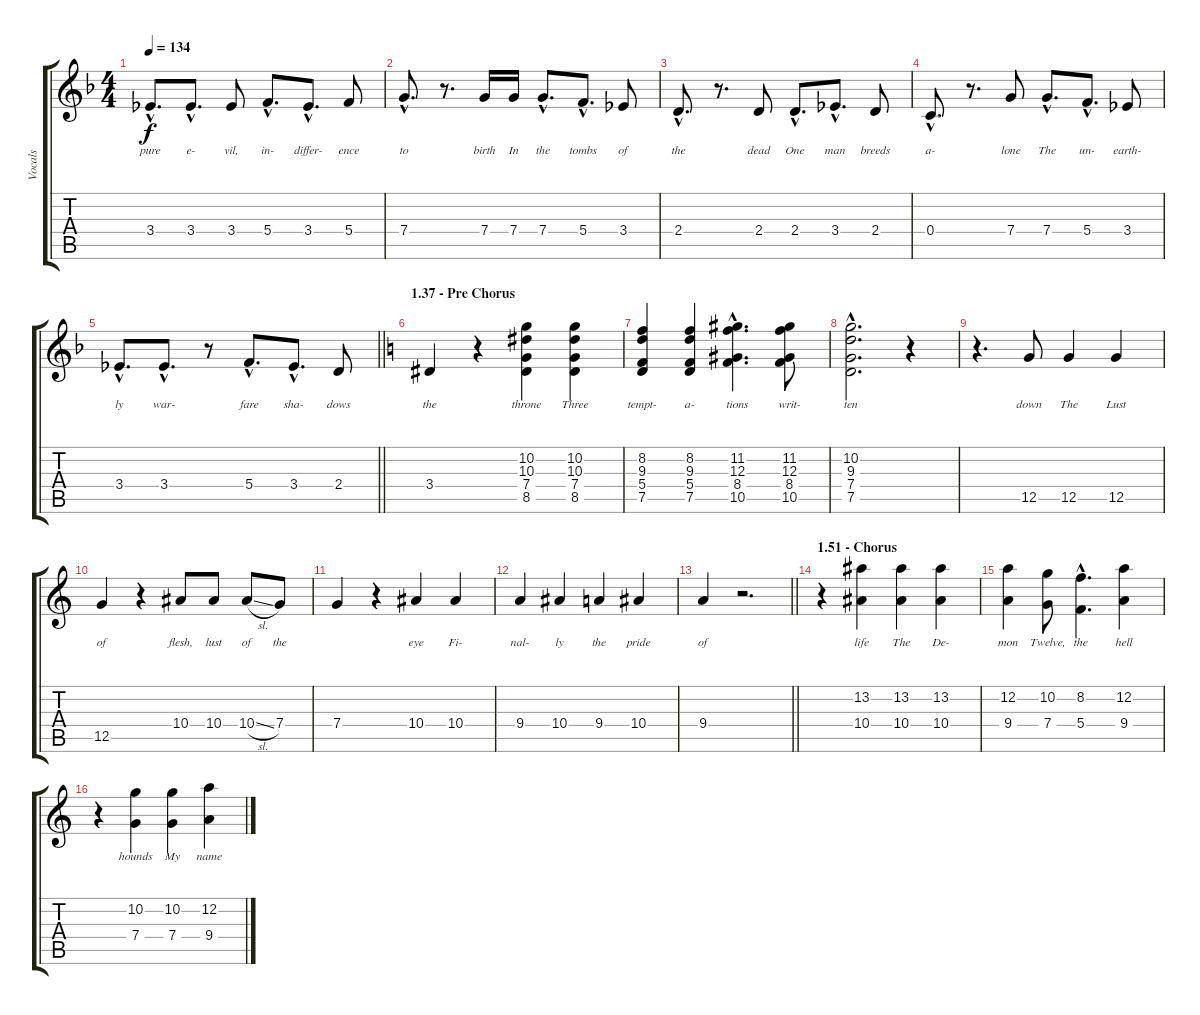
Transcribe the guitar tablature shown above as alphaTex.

\track ("Vocals" "Vocals") {instrument overdrivenguitar}
\staff {score tabs}
\tuning (D4 A3 F3 C3 G2 D2) {hide}
\ts (4 4)
\tempo 134
\clef g2
\ks dminor
3.4{hac}.8{d lyrics (0 "pure") lyrics (1 "") lyrics (2 "") lyrics (3 "") lyrics (4 "") dy f} 3.4{hac}.8{d lyrics (0 "e-") lyrics (1 "") lyrics (2 "") lyrics (3 "") lyrics (4 "")} 3.4.8{lyrics (0 "vil,") lyrics (1 "") lyrics (2 "") lyrics (3 "") lyrics (4 "")} 5.4{hac}.8{d lyrics (0 "in-") lyrics (1 "") lyrics (2 "") lyrics (3 "") lyrics (4 "")} 3.4{hac}.8{d lyrics (0 "differ-") lyrics (1 "") lyrics (2 "") lyrics (3 "") lyrics (4 "")} 5.4.8{lyrics (0 "ence") lyrics (1 "") lyrics (2 "") lyrics (3 "") lyrics (4 "")} |
7.4{hac}.8{d lyrics (0 "to") lyrics (1 "") lyrics (2 "") lyrics (3 "") lyrics (4 "")} r.8{d} 7.4.16{lyrics (0 "birth") lyrics (1 "") lyrics (2 "") lyrics (3 "") lyrics (4 "")} 7.4.16{lyrics (0 "In") lyrics (1 "") lyrics (2 "") lyrics (3 "") lyrics (4 "")} 7.4{hac}.8{d lyrics (0 "the") lyrics (1 "") lyrics (2 "") lyrics (3 "") lyrics (4 "")} 5.4{hac}.8{d lyrics (0 "tombs") lyrics (1 "") lyrics (2 "") lyrics (3 "") lyrics (4 "")} 3.4.8{lyrics (0 "of") lyrics (1 "") lyrics (2 "") lyrics (3 "") lyrics (4 "")} |
2.4{hac}.8{d lyrics (0 "the") lyrics (1 "") lyrics (2 "") lyrics (3 "") lyrics (4 "")} r.8{d} 2.4.8{lyrics (0 "dead") lyrics (1 "") lyrics (2 "") lyrics (3 "") lyrics (4 "")} 2.4{hac}.8{d lyrics (0 "One") lyrics (1 "") lyrics (2 "") lyrics (3 "") lyrics (4 "")} 3.4{hac}.8{d lyrics (0 "man") lyrics (1 "") lyrics (2 "") lyrics (3 "") lyrics (4 "")} 2.4.8{lyrics (0 "breeds") lyrics (1 "") lyrics (2 "") lyrics (3 "") lyrics (4 "")} |
0.4{hac}.8{d lyrics (0 "a-") lyrics (1 "") lyrics (2 "") lyrics (3 "") lyrics (4 "")} r.8{d} 7.4.8{lyrics (0 "lone") lyrics (1 "") lyrics (2 "") lyrics (3 "") lyrics (4 "")} 7.4{hac}.8{d lyrics (0 "The") lyrics (1 "") lyrics (2 "") lyrics (3 "") lyrics (4 "")} 5.4{hac}.8{d lyrics (0 "un-") lyrics (1 "") lyrics (2 "") lyrics (3 "") lyrics (4 "")} 3.4.8{lyrics (0 "earth-") lyrics (1 "") lyrics (2 "") lyrics (3 "") lyrics (4 "")} |
\barLineRight lightlight
3.4{hac}.8{d lyrics (0 "ly") lyrics (1 "") lyrics (2 "") lyrics (3 "") lyrics (4 "")} 3.4{hac}.8{d lyrics (0 "war-") lyrics (1 "") lyrics (2 "") lyrics (3 "") lyrics (4 "")} r.8 5.4{hac}.8{d lyrics (0 "fare") lyrics (1 "") lyrics (2 "") lyrics (3 "") lyrics (4 "")} 3.4{hac}.8{d lyrics (0 "sha-") lyrics (1 "") lyrics (2 "") lyrics (3 "") lyrics (4 "")} 2.4.8{lyrics (0 "dows") lyrics (1 "") lyrics (2 "") lyrics (3 "") lyrics (4 "")} |
\section ("" "1.37 - Pre Chorus")
\ks aminor
3.4.4{lyrics (0 "the") lyrics (1 "") lyrics (2 "") lyrics (3 "") lyrics (4 "")} r.4 (10.2 10.3 7.4 8.5).4{lyrics (0 "throne") lyrics (1 "") lyrics (2 "") lyrics (3 "") lyrics (4 "")} (10.2 10.3 7.4 8.5).4{lyrics (0 "Three") lyrics (1 "") lyrics (2 "") lyrics (3 "") lyrics (4 "")} |
(8.2 9.3 5.4 7.5).4{lyrics (0 "tempt-") lyrics (1 "") lyrics (2 "") lyrics (3 "") lyrics (4 "")} (8.2 9.3 5.4 7.5).4{lyrics (0 "a-") lyrics (1 "") lyrics (2 "") lyrics (3 "") lyrics (4 "")} (11.2{hac} 12.3{hac} 8.4{hac} 10.5{hac}).4{d lyrics (0 "tions") lyrics (1 "") lyrics (2 "") lyrics (3 "") lyrics (4 "")} (11.2 12.3 8.4 10.5).8{lyrics (0 "writ-") lyrics (1 "") lyrics (2 "") lyrics (3 "") lyrics (4 "")} |
(10.2{hac} 9.3{hac} 7.4{hac} 7.5{hac}).2{d lyrics (0 "ten") lyrics (1 "") lyrics (2 "") lyrics (3 "") lyrics (4 "")} r.4 |
r.4{d} 12.5.8{lyrics (0 "down") lyrics (1 "") lyrics (2 "") lyrics (3 "") lyrics (4 "")} 12.5.4{lyrics (0 "The") lyrics (1 "") lyrics (2 "") lyrics (3 "") lyrics (4 "")} 12.5.4{lyrics (0 "Lust") lyrics (1 "") lyrics (2 "") lyrics (3 "") lyrics (4 "")} |
12.5.4{lyrics (0 "of") lyrics (1 "") lyrics (2 "") lyrics (3 "") lyrics (4 "")} r.4 10.4.8{lyrics (0 "flesh,") lyrics (1 "") lyrics (2 "") lyrics (3 "") lyrics (4 "")} 10.4.8{lyrics (0 "lust") lyrics (1 "") lyrics (2 "") lyrics (3 "") lyrics (4 "")} 10.4{sl}.8{lyrics (0 "of") lyrics (1 "") lyrics (2 "") lyrics (3 "") lyrics (4 "")} 7.4.8{lyrics (0 "the") lyrics (1 "") lyrics (2 "") lyrics (3 "") lyrics (4 "")} |
7.4.4{lyrics (0 "") lyrics (1 "") lyrics (2 "") lyrics (3 "") lyrics (4 "")} r.4 10.4.4{lyrics (0 "eye") lyrics (1 "") lyrics (2 "") lyrics (3 "") lyrics (4 "")} 10.4.4{lyrics (0 "Fi-") lyrics (1 "") lyrics (2 "") lyrics (3 "") lyrics (4 "")} |
9.4.4{lyrics (0 "nal-") lyrics (1 "") lyrics (2 "") lyrics (3 "") lyrics (4 "")} 10.4.4{lyrics (0 "ly") lyrics (1 "") lyrics (2 "") lyrics (3 "") lyrics (4 "")} 9.4.4{lyrics (0 "the") lyrics (1 "") lyrics (2 "") lyrics (3 "") lyrics (4 "")} 10.4.4{lyrics (0 "pride") lyrics (1 "") lyrics (2 "") lyrics (3 "") lyrics (4 "")} |
\barLineRight lightlight
9.4.4{lyrics (0 "of") lyrics (1 "") lyrics (2 "") lyrics (3 "") lyrics (4 "")} r.2{d} |
\section ("" "1.51 - Chorus")
r.4 (13.2 10.4).4{lyrics (0 "life") lyrics (1 "") lyrics (2 "") lyrics (3 "") lyrics (4 "")} (13.2 10.4).4{lyrics (0 "The") lyrics (1 "") lyrics (2 "") lyrics (3 "") lyrics (4 "")} (13.2 10.4).4{lyrics (0 "De-") lyrics (1 "") lyrics (2 "") lyrics (3 "") lyrics (4 "")} |
(12.2 9.4).4{lyrics (0 "mon") lyrics (1 "") lyrics (2 "") lyrics (3 "") lyrics (4 "")} (10.2 7.4).8{lyrics (0 "Twelve,") lyrics (1 "") lyrics (2 "") lyrics (3 "") lyrics (4 "")} (8.2{hac} 5.4{hac}).4{d lyrics (0 "the") lyrics (1 "") lyrics (2 "") lyrics (3 "") lyrics (4 "")} (12.2 9.4).4{lyrics (0 "hell") lyrics (1 "") lyrics (2 "") lyrics (3 "") lyrics (4 "")} |
r.4 (10.2 7.4).4{lyrics (0 "hounds") lyrics (1 "") lyrics (2 "") lyrics (3 "") lyrics (4 "")} (10.2 7.4).4{lyrics (0 "My") lyrics (1 "") lyrics (2 "") lyrics (3 "") lyrics (4 "")} (12.2 9.4).4{lyrics (0 "name") lyrics (1 "") lyrics (2 "") lyrics (3 "") lyrics (4 "")}
